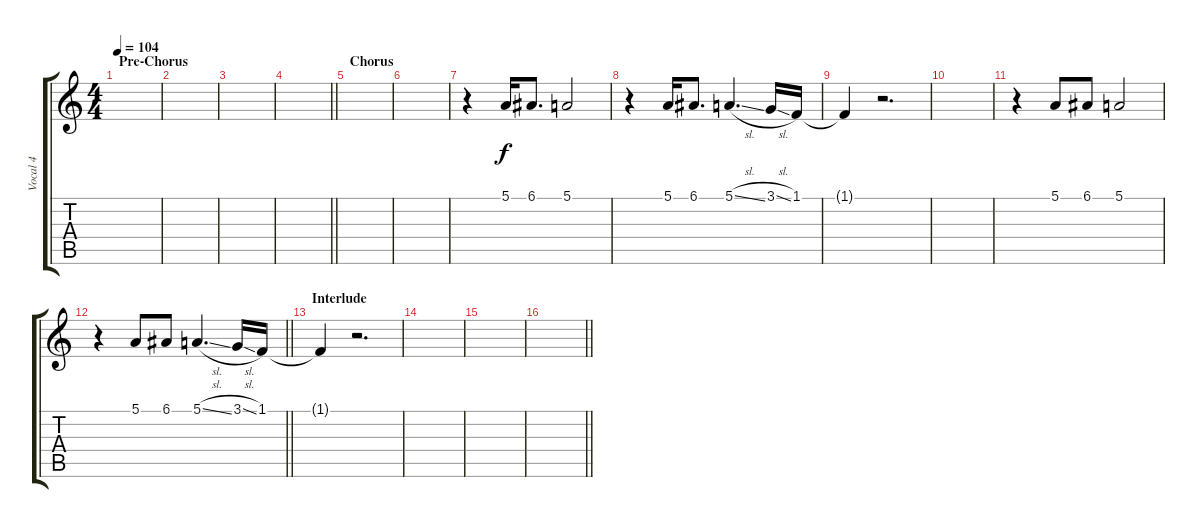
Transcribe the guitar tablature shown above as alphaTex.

\track ("Vocal 4" "Vocal 4") {instrument lead2sawtooth}
\staff {score tabs}
\tuning (E4 B3 G3 D3 A2 E2) {hide}
\ts (4 4)
\section ("" "Pre-Chorus")
\tempo 104
\clef g2
\ks c
|
|
|
\barLineRight lightlight
|
\section ("" "Chorus")
|
|
r.4 5.1.16 6.1.8{d} 5.1.2 |
r.4 5.1.16 6.1.8{d} 5.1{sl}.4{d} 3.1{sl}.16 1.1.16 |
1.1{t}.4 r.2{d} |
|
r.4 5.1.8 6.1.8 5.1.2 |
\barLineRight lightlight
r.4 5.1.8 6.1.8 5.1{sl}.4{d} 3.1{sl}.16 1.1.16 |
\section ("" "Interlude")
1.1{t}.4 r.2{d} |
|
|
\barLineRight lightlight
